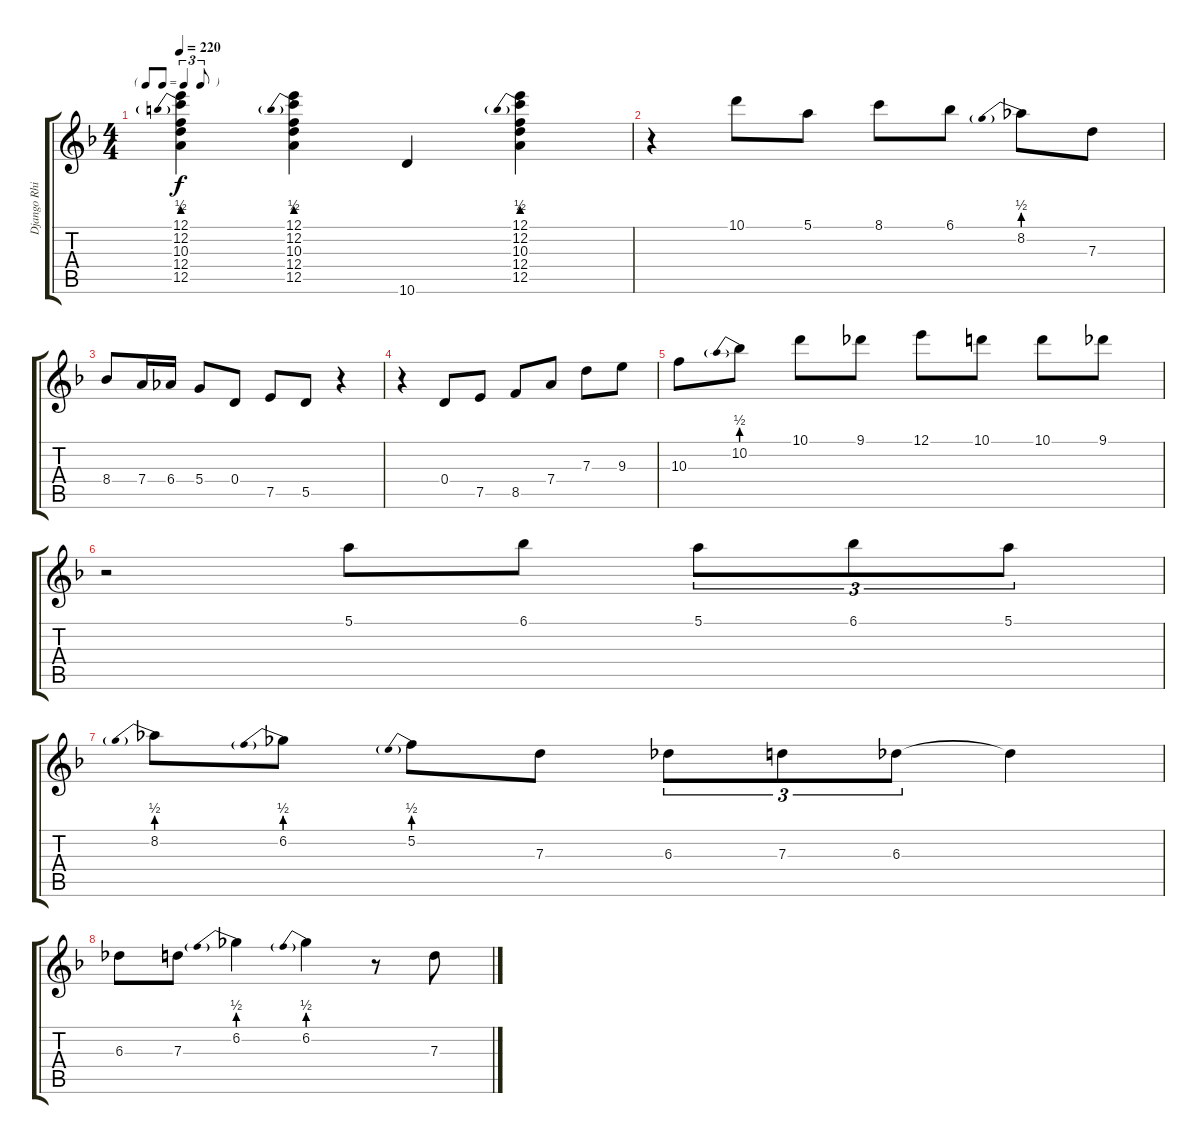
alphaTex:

\track ("Django Rhinehardt" "Django Rhi") {instrument electricguitarjazz}
\staff {score tabs}
\tuning (E4 B3 G3 D3 A2 E2) {hide}
\ts (4 4)
\tf triplet8th
\tempo 220
\clef g2
\ks f
(12.1 12.2{be (prebend 0 2 60 2)} 10.3 12.4 12.5).4{dy f} (12.1 12.2{be (prebend 0 2 60 2)} 10.3 12.4 12.5).4 10.6.4 (12.1 12.2{be (prebend 0 2 60 2)} 10.3 12.4 12.5).4 |
r.4 10.1.8 5.1.8 8.1.8 6.1.8 8.2{be (prebend 0 2 60 2)}.8 7.3.8 |
8.4.8 7.4.16 6.4.16 5.4.8 0.4.8 7.5.8 5.5.8 r.4 |
r.4 0.4.8 7.5.8 8.5.8 7.4.8 7.3.8 9.3.8 |
10.3.8 10.2{be (prebend 0 2 60 2)}.8 10.1.8 9.1.8 12.1.8 10.1.8 10.1.8 9.1.8 |
r.2 5.1.8 6.1.8 5.1.8{tu (3 2)} 6.1.8{tu (3 2)} 5.1.8{tu (3 2)} |
8.2{be (prebend 0 2 60 2)}.8 6.2{be (prebend 0 2 60 2)}.8 5.2{be (prebend 0 2 60 2)}.8 7.3.8 6.3.8{tu (3 2)} 7.3.8{tu (3 2)} 6.3.8{tu (3 2)} 6.3{t}.4 |
6.3.8 7.3.8 6.2{be (prebend 0 2 60 2)}.4 6.2{be (prebend 0 2 60 2)}.4 r.8 7.3.8
